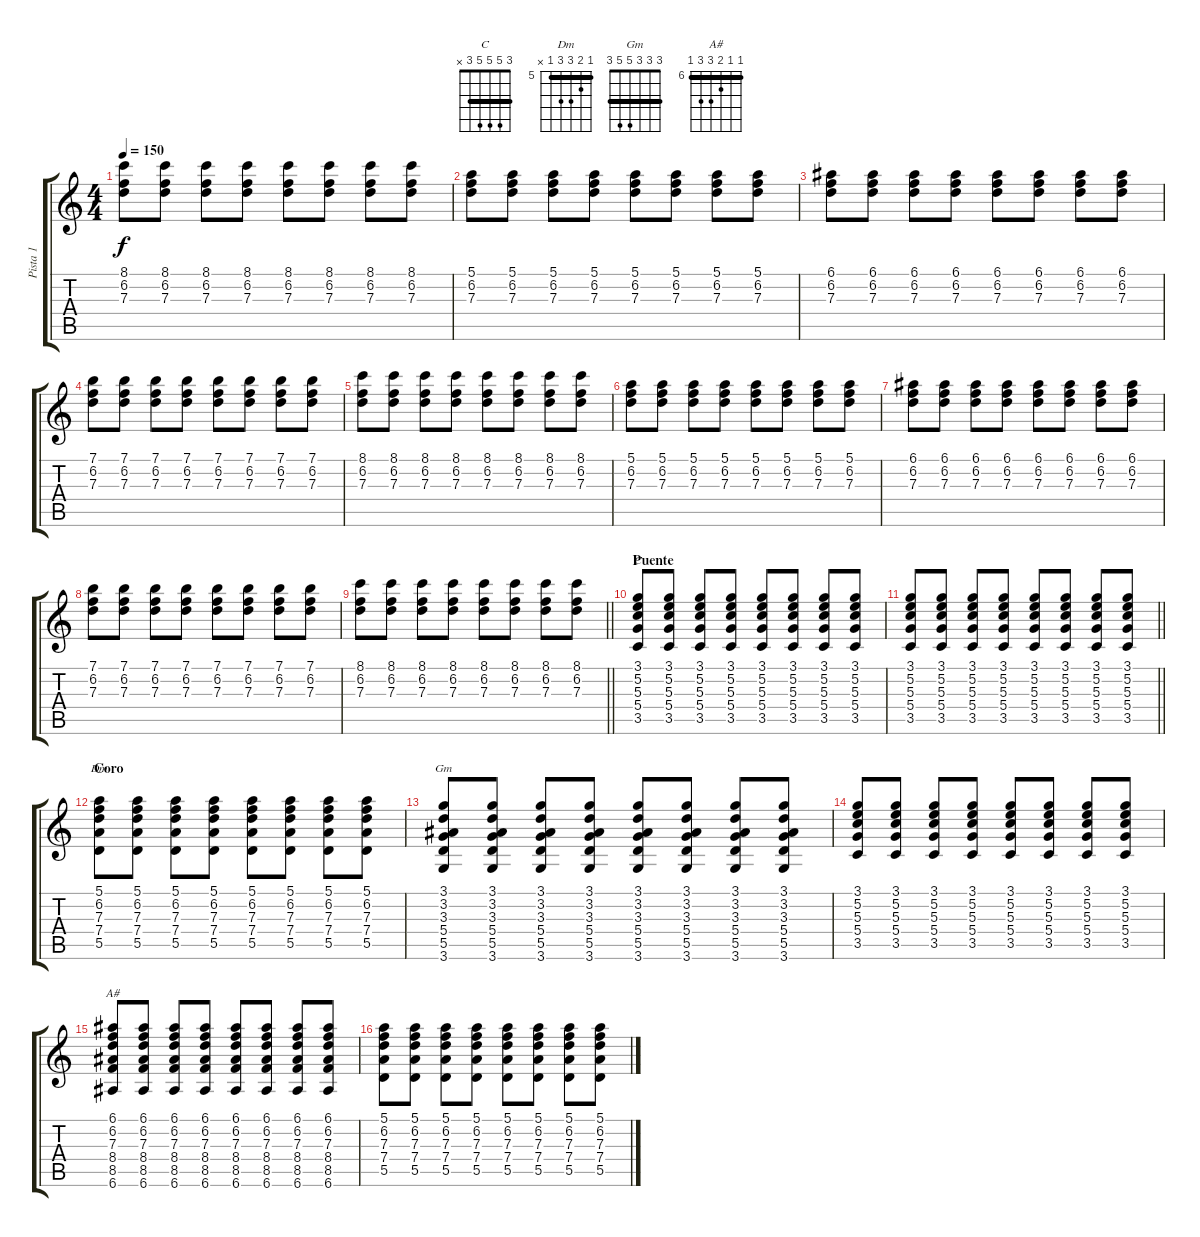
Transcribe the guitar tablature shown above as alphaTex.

\track ("Pista 1" "Pista 1") {instrument overdrivenguitar}
\staff {score tabs}
\tuning (E4 B3 G3 D3 A2 E2) {hide}
\chord ("C" 3 5 5 5 3 x) {barre 3}
\chord ("Dm" 5 6 7 7 5 x) {firstfret 5 barre 5}
\chord ("Gm" 3 3 3 5 5 3) {barre 3}
\chord ("A#" 6 6 7 8 8 6) {firstfret 6 barre 6}
\ts (4 4)
\tempo 150
\clef g2
\ks c
(8.1 6.2 7.3).8{dy f} (8.1 6.2 7.3).8 (8.1 6.2 7.3).8 (8.1 6.2 7.3).8 (8.1 6.2 7.3).8 (8.1 6.2 7.3).8 (8.1 6.2 7.3).8 (8.1 6.2 7.3).8 |
(5.1 6.2 7.3).8 (5.1 6.2 7.3).8 (5.1 6.2 7.3).8 (5.1 6.2 7.3).8 (5.1 6.2 7.3).8 (5.1 6.2 7.3).8 (5.1 6.2 7.3).8 (5.1 6.2 7.3).8 |
(6.1 6.2 7.3).8 (6.1 6.2 7.3).8 (6.1 6.2 7.3).8 (6.1 6.2 7.3).8 (6.1 6.2 7.3).8 (6.1 6.2 7.3).8 (6.1 6.2 7.3).8 (6.1 6.2 7.3).8 |
(7.1 6.2 7.3).8 (7.1 6.2 7.3).8 (7.1 6.2 7.3).8 (7.1 6.2 7.3).8 (7.1 6.2 7.3).8 (7.1 6.2 7.3).8 (7.1 6.2 7.3).8 (7.1 6.2 7.3).8 |
(8.1 6.2 7.3).8 (8.1 6.2 7.3).8 (8.1 6.2 7.3).8 (8.1 6.2 7.3).8 (8.1 6.2 7.3).8 (8.1 6.2 7.3).8 (8.1 6.2 7.3).8 (8.1 6.2 7.3).8 |
(5.1 6.2 7.3).8 (5.1 6.2 7.3).8 (5.1 6.2 7.3).8 (5.1 6.2 7.3).8 (5.1 6.2 7.3).8 (5.1 6.2 7.3).8 (5.1 6.2 7.3).8 (5.1 6.2 7.3).8 |
(6.1 6.2 7.3).8 (6.1 6.2 7.3).8 (6.1 6.2 7.3).8 (6.1 6.2 7.3).8 (6.1 6.2 7.3).8 (6.1 6.2 7.3).8 (6.1 6.2 7.3).8 (6.1 6.2 7.3).8 |
(7.1 6.2 7.3).8 (7.1 6.2 7.3).8 (7.1 6.2 7.3).8 (7.1 6.2 7.3).8 (7.1 6.2 7.3).8 (7.1 6.2 7.3).8 (7.1 6.2 7.3).8 (7.1 6.2 7.3).8 |
\barLineRight lightlight
(8.1 6.2 7.3).8 (8.1 6.2 7.3).8 (8.1 6.2 7.3).8 (8.1 6.2 7.3).8 (8.1 6.2 7.3).8 (8.1 6.2 7.3).8 (8.1 6.2 7.3).8 (8.1 6.2 7.3).8 |
\section ("" "Puente")
(3.1 5.2 5.3 5.4 3.5).8{ch "C"} (3.1 5.2 5.3 5.4 3.5).8 (3.1 5.2 5.3 5.4 3.5).8 (3.1 5.2 5.3 5.4 3.5).8 (3.1 5.2 5.3 5.4 3.5).8 (3.1 5.2 5.3 5.4 3.5).8 (3.1 5.2 5.3 5.4 3.5).8 (3.1 5.2 5.3 5.4 3.5).8 |
\barLineRight lightlight
(3.1 5.2 5.3 5.4 3.5).8 (3.1 5.2 5.3 5.4 3.5).8 (3.1 5.2 5.3 5.4 3.5).8 (3.1 5.2 5.3 5.4 3.5).8 (3.1 5.2 5.3 5.4 3.5).8 (3.1 5.2 5.3 5.4 3.5).8 (3.1 5.2 5.3 5.4 3.5).8 (3.1 5.2 5.3 5.4 3.5).8 |
\section ("" "Coro")
(5.1 6.2 7.3 7.4 5.5).8{ch "Dm"} (5.1 6.2 7.3 7.4 5.5).8 (5.1 6.2 7.3 7.4 5.5).8 (5.1 6.2 7.3 7.4 5.5).8 (5.1 6.2 7.3 7.4 5.5).8 (5.1 6.2 7.3 7.4 5.5).8 (5.1 6.2 7.3 7.4 5.5).8 (5.1 6.2 7.3 7.4 5.5).8 |
(3.1 3.2 3.3 5.4 5.5 3.6).8{ch "Gm"} (3.1 3.2 3.3 5.4 5.5 3.6).8 (3.1 3.2 3.3 5.4 5.5 3.6).8 (3.1 3.2 3.3 5.4 5.5 3.6).8 (3.1 3.2 3.3 5.4 5.5 3.6).8 (3.1 3.2 3.3 5.4 5.5 3.6).8 (3.1 3.2 3.3 5.4 5.5 3.6).8 (3.1 3.2 3.3 5.4 5.5 3.6).8 |
(3.1 5.2 5.3 5.4 3.5).8 (3.1 5.2 5.3 5.4 3.5).8 (3.1 5.2 5.3 5.4 3.5).8 (3.1 5.2 5.3 5.4 3.5).8 (3.1 5.2 5.3 5.4 3.5).8 (3.1 5.2 5.3 5.4 3.5).8 (3.1 5.2 5.3 5.4 3.5).8 (3.1 5.2 5.3 5.4 3.5).8 |
(6.1 6.2 7.3 8.4 8.5 6.6).8{ch "A#"} (6.1 6.2 7.3 8.4 8.5 6.6).8 (6.1 6.2 7.3 8.4 8.5 6.6).8 (6.1 6.2 7.3 8.4 8.5 6.6).8 (6.1 6.2 7.3 8.4 8.5 6.6).8 (6.1 6.2 7.3 8.4 8.5 6.6).8 (6.1 6.2 7.3 8.4 8.5 6.6).8 (6.1 6.2 7.3 8.4 8.5 6.6).8 |
(5.1 6.2 7.3 7.4 5.5).8 (5.1 6.2 7.3 7.4 5.5).8 (5.1 6.2 7.3 7.4 5.5).8 (5.1 6.2 7.3 7.4 5.5).8 (5.1 6.2 7.3 7.4 5.5).8 (5.1 6.2 7.3 7.4 5.5).8 (5.1 6.2 7.3 7.4 5.5).8 (5.1 6.2 7.3 7.4 5.5).8
